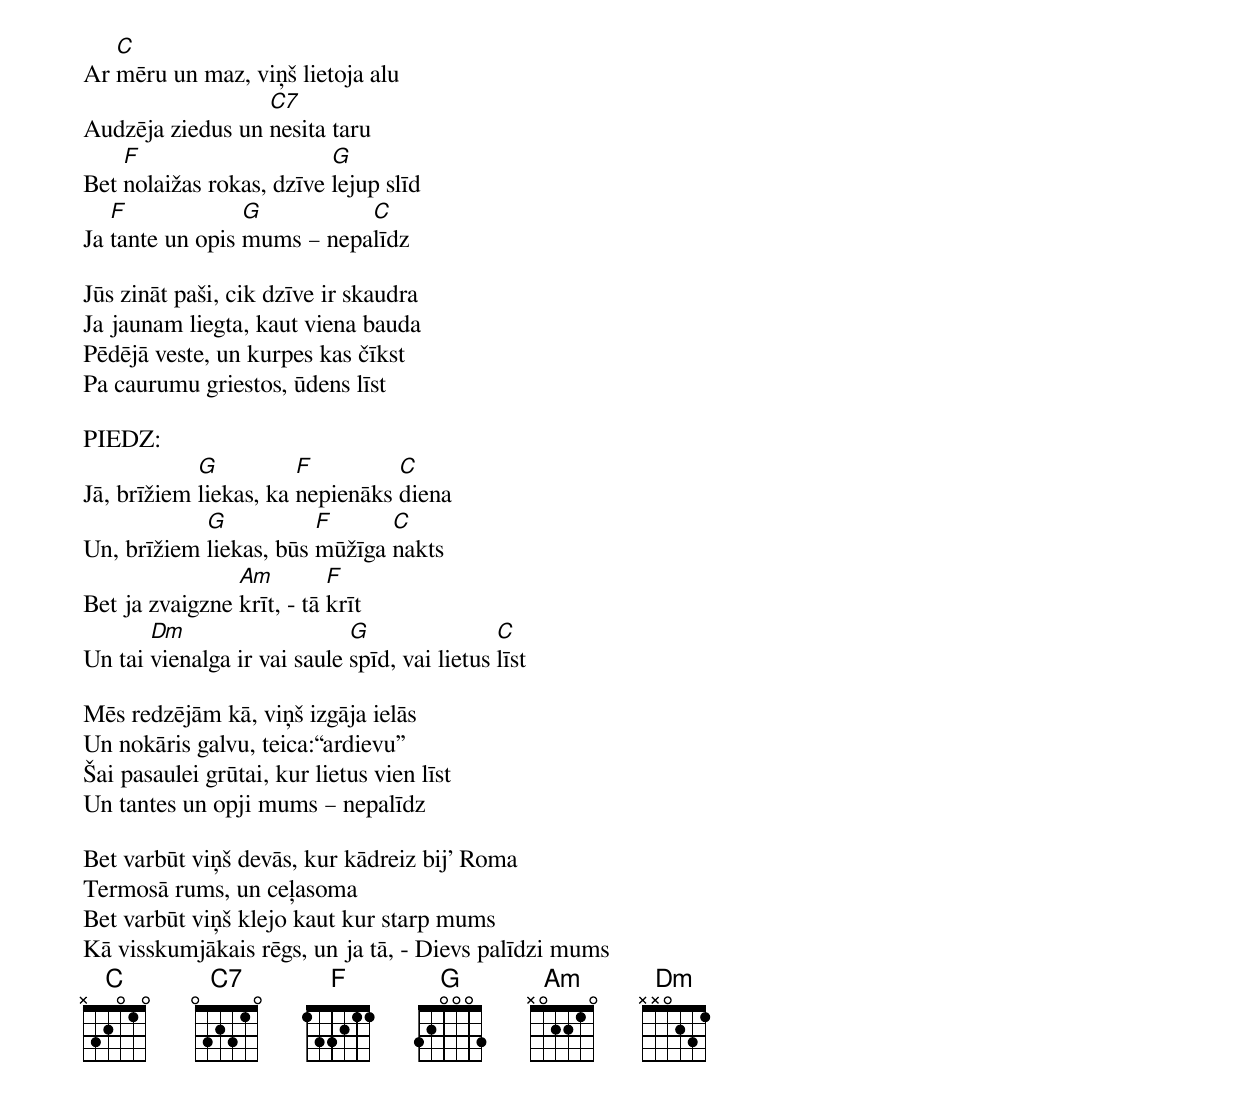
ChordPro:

Ar [C]mēru un maz, viņš lietoja alu
Audzēja ziedus un [C7]nesita taru
Bet [F]nolaižas rokas, dzīve [G]lejup slīd
Ja [F]tante un opis [G]mums – nepa[C]līdz

Jūs zināt paši, cik dzīve ir skaudra
Ja jaunam liegta, kaut viena bauda
Pēdējā veste, un kurpes kas čīkst
Pa caurumu griestos, ūdens līst

PIEDZ:
Jā, brīžiem [G]liekas, ka [F]nepienāks [C]diena
Un, brīžiem [G]liekas, būs [F]mūžīga [C]nakts
Bet ja zvaigzne [Am]krīt, - tā [F]krīt
Un tai [Dm]vienalga ir vai saule [G]spīd, vai lietus [C]līst

Mēs redzējām kā, viņš izgāja ielās
Un nokāris galvu, teica:“ardievu”
Šai pasaulei grūtai, kur lietus vien līst
Un tantes un opji mums – nepalīdz

Bet varbūt viņš devās, kur kādreiz bij’ Roma
Termosā rums, un ceļasoma
Bet varbūt viņš klejo kaut kur starp mums
Kā visskumjākais rēgs, un ja tā, - Dievs palīdzi mums
